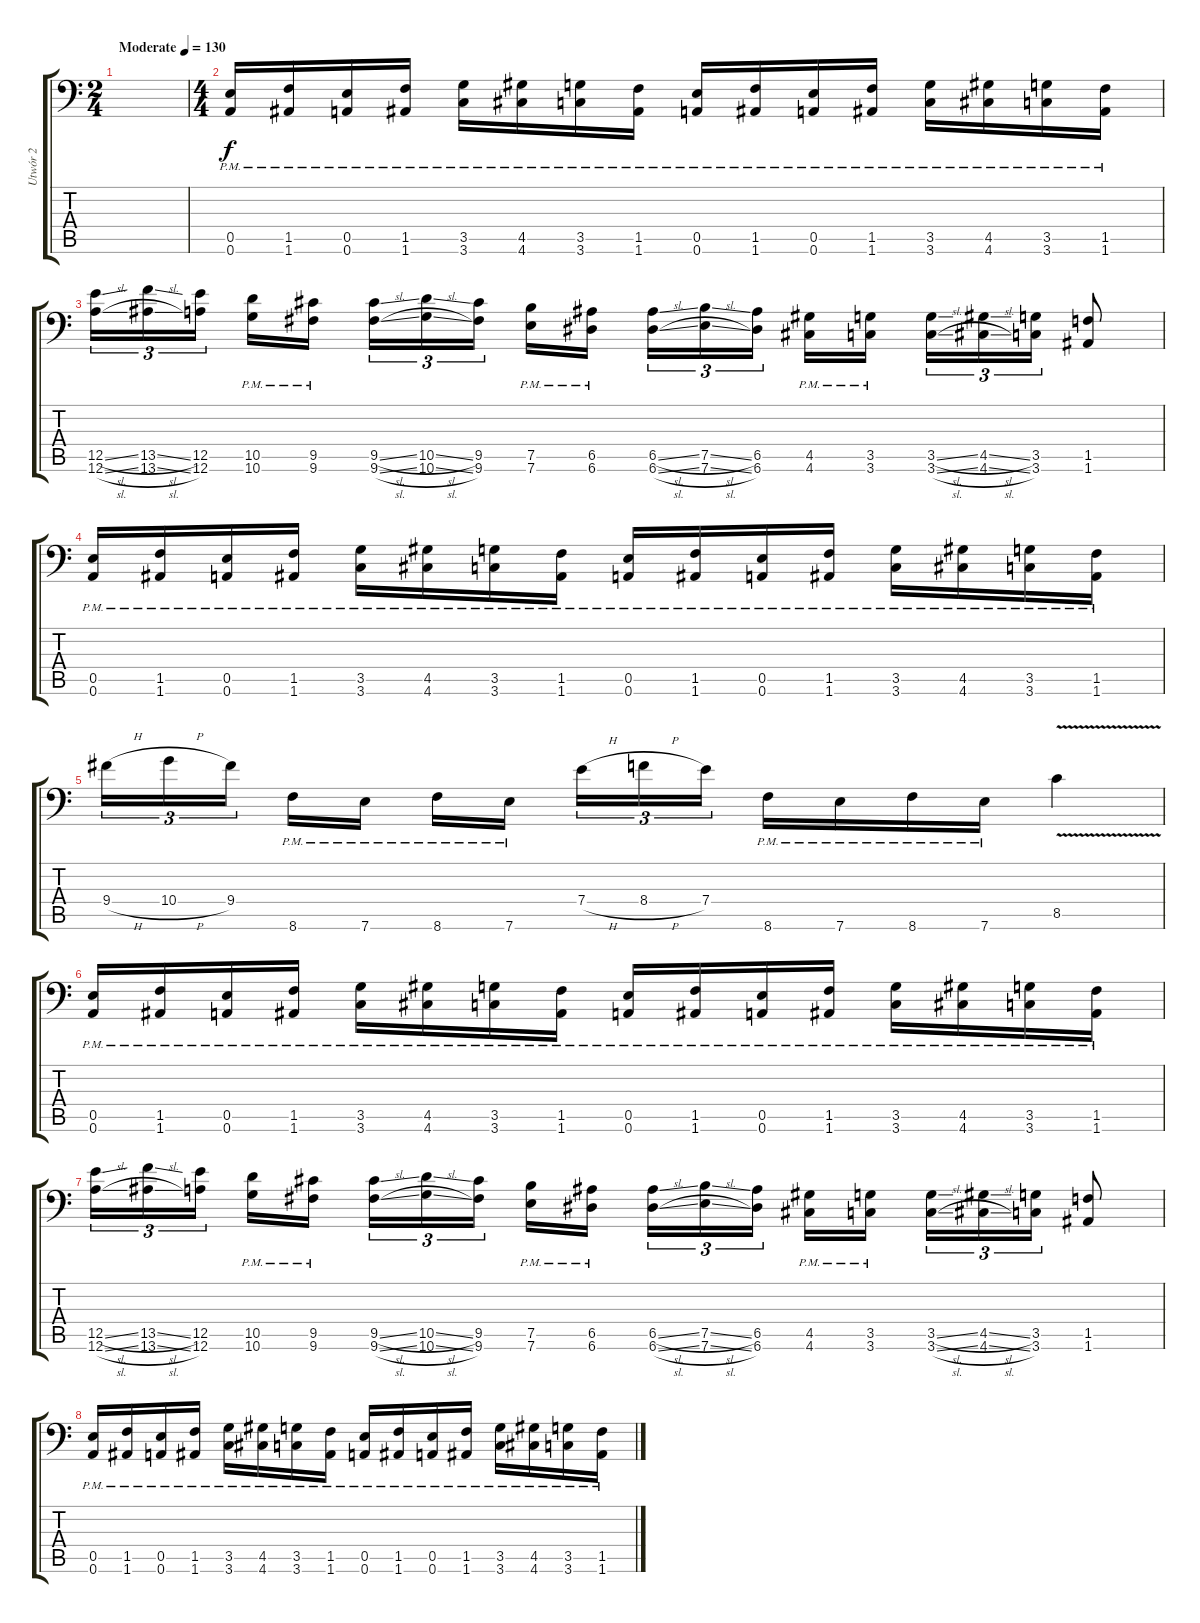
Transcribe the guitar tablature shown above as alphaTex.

\track ("Utwór 2" "Utwór 2") {instrument distortionguitar}
\staff {score tabs}
\tuning (B3 Gb3 D3 A2 E2 A1) {hide}
\ts (2 4)
\tempo (130 "Moderate")
\clef f4
\ks c
|
\ts (4 4)
(0.5{pm} 0.6{pm}).16 (1.5{pm} 1.6{pm}).16 (0.5{pm} 0.6{pm}).16 (1.5{pm} 1.6{pm}).16 (3.5{pm} 3.6{pm}).16 (4.5{pm} 4.6{pm}).16 (3.5{pm} 3.6{pm}).16 (1.5{pm} 1.6{pm}).16 (0.5{pm} 0.6{pm}).16 (1.5{pm} 1.6{pm}).16 (0.5{pm} 0.6{pm}).16 (1.5{pm} 1.6{pm}).16 (3.5{pm} 3.6{pm}).16 (4.5{pm} 4.6{pm}).16 (3.5{pm} 3.6{pm}).16 (1.5{pm} 1.6{pm}).16 |
(12.5{sl} 12.6{sl}).16{tu (3 2)} (13.5{sl} 13.6{sl}).16{tu (3 2)} (12.5 12.6).16{tu (3 2) beam splitsecondary} (10.5{pm} 10.6{pm}).16 (9.5{pm} 9.6{pm}).16 (9.5{sl} 9.6{sl}).16{tu (3 2)} (10.5{sl} 10.6{sl}).16{tu (3 2)} (9.5 9.6).16{tu (3 2) beam splitsecondary} (7.5{pm} 7.6{pm}).16 (6.5{pm} 6.6{pm}).16 (6.5{sl} 6.6{sl}).16{tu (3 2)} (7.5{sl} 7.6{sl}).16{tu (3 2)} (6.5 6.6).16{tu (3 2) beam splitsecondary} (4.5{pm} 4.6{pm}).16 (3.5{pm} 3.6{pm}).16 (3.5{sl} 3.6{sl}).16{tu (3 2)} (4.5{sl} 4.6{sl}).16{tu (3 2)} (3.5 3.6).16{tu (3 2)} (1.5 1.6).8 |
(0.5{pm} 0.6{pm}).16 (1.5{pm} 1.6{pm}).16 (0.5{pm} 0.6{pm}).16 (1.5{pm} 1.6{pm}).16 (3.5{pm} 3.6{pm}).16 (4.5{pm} 4.6{pm}).16 (3.5{pm} 3.6{pm}).16 (1.5{pm} 1.6{pm}).16 (0.5{pm} 0.6{pm}).16 (1.5{pm} 1.6{pm}).16 (0.5{pm} 0.6{pm}).16 (1.5{pm} 1.6{pm}).16 (3.5{pm} 3.6{pm}).16 (4.5{pm} 4.6{pm}).16 (3.5{pm} 3.6{pm}).16 (1.5{pm} 1.6{pm}).16 |
9.4{h}.16{tu (3 2)} 10.4{h}.16{tu (3 2)} 9.4.16{tu (3 2) beam splitsecondary} 8.6{pm}.16 7.6{pm}.16 8.6{pm}.16 7.6{pm}.16{beam splitsecondary} 7.4{h}.16{tu (3 2)} 8.4{h}.16{tu (3 2)} 7.4.16{tu (3 2)} 8.6{pm}.16 7.6{pm}.16 8.6{pm}.16 7.6{pm}.16 8.5{v}.4 |
(0.5{pm} 0.6{pm}).16 (1.5{pm} 1.6{pm}).16 (0.5{pm} 0.6{pm}).16 (1.5{pm} 1.6{pm}).16 (3.5{pm} 3.6{pm}).16 (4.5{pm} 4.6{pm}).16 (3.5{pm} 3.6{pm}).16 (1.5{pm} 1.6{pm}).16 (0.5{pm} 0.6{pm}).16 (1.5{pm} 1.6{pm}).16 (0.5{pm} 0.6{pm}).16 (1.5{pm} 1.6{pm}).16 (3.5{pm} 3.6{pm}).16 (4.5{pm} 4.6{pm}).16 (3.5{pm} 3.6{pm}).16 (1.5{pm} 1.6{pm}).16 |
(12.5{sl} 12.6{sl}).16{tu (3 2)} (13.5{sl} 13.6{sl}).16{tu (3 2)} (12.5 12.6).16{tu (3 2) beam splitsecondary} (10.5{pm} 10.6{pm}).16 (9.5{pm} 9.6{pm}).16 (9.5{sl} 9.6{sl}).16{tu (3 2)} (10.5{sl} 10.6{sl}).16{tu (3 2)} (9.5 9.6).16{tu (3 2) beam splitsecondary} (7.5{pm} 7.6{pm}).16 (6.5{pm} 6.6{pm}).16 (6.5{sl} 6.6{sl}).16{tu (3 2)} (7.5{sl} 7.6{sl}).16{tu (3 2)} (6.5 6.6).16{tu (3 2) beam splitsecondary} (4.5{pm} 4.6{pm}).16 (3.5{pm} 3.6{pm}).16 (3.5{sl} 3.6{sl}).16{tu (3 2)} (4.5{sl} 4.6{sl}).16{tu (3 2)} (3.5 3.6).16{tu (3 2)} (1.5 1.6).8 |
(0.5{pm} 0.6{pm}).16 (1.5{pm} 1.6{pm}).16 (0.5{pm} 0.6{pm}).16 (1.5{pm} 1.6{pm}).16 (3.5{pm} 3.6{pm}).16 (4.5{pm} 4.6{pm}).16 (3.5{pm} 3.6{pm}).16 (1.5{pm} 1.6{pm}).16 (0.5{pm} 0.6{pm}).16 (1.5{pm} 1.6{pm}).16 (0.5{pm} 0.6{pm}).16 (1.5{pm} 1.6{pm}).16 (3.5{pm} 3.6{pm}).16 (4.5{pm} 4.6{pm}).16 (3.5{pm} 3.6{pm}).16 (1.5{pm} 1.6{pm}).16
